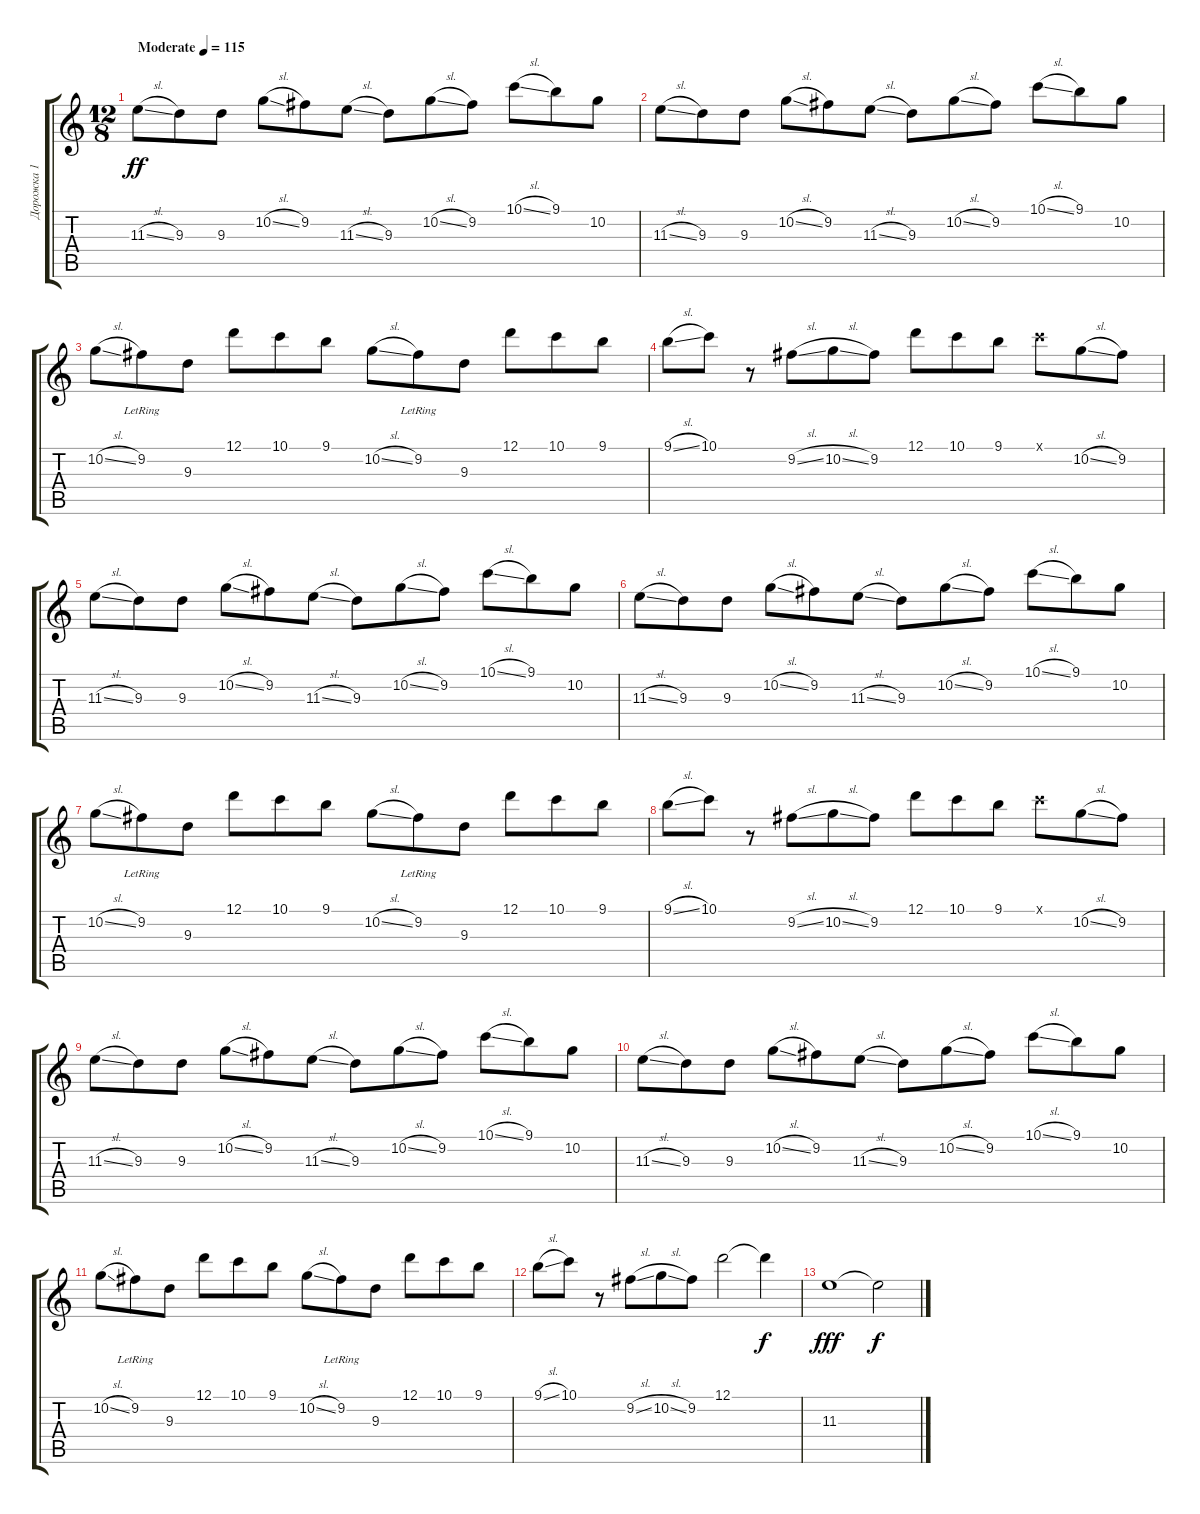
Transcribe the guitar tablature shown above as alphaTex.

\track ("Дорожка 1" "Дорожка 1") {instrument electricguitarclean}
\staff {score tabs}
\tuning (D4 A3 F3 C3 G2 C2) {hide}
\ts (12 8)
\tempo (115 "Moderate")
\clef g2
\ks c
11.3{sl}.8{dy ff instrument electricguitarclean} 9.3.8 9.3.8 10.2{sl}.8 9.2.8 11.3{sl}.8 9.3.8 10.2{sl}.8 9.2.8 10.1{sl}.8 9.1.8 10.2.8 |
11.3{sl}.8 9.3.8 9.3.8 10.2{sl}.8 9.2.8 11.3{sl}.8 9.3.8 10.2{sl}.8 9.2.8 10.1{sl}.8 9.1.8 10.2.8 |
10.2{sl}.8 9.2{lr}.8 9.3.8 12.1.8 10.1.8 9.1.8 10.2{sl}.8 9.2{lr}.8 9.3.8 12.1.8 10.1.8 9.1.8 |
9.1{sl}.8 10.1.8 r.8 9.2{sl}.8 10.2{sl}.8 9.2.8 12.1.8 10.1.8 9.1.8 10.1{x}.8 10.2{sl}.8 9.2.8 |
11.3{sl}.8 9.3.8 9.3.8 10.2{sl}.8 9.2.8 11.3{sl}.8 9.3.8 10.2{sl}.8 9.2.8 10.1{sl}.8 9.1.8 10.2.8 |
11.3{sl}.8 9.3.8 9.3.8 10.2{sl}.8 9.2.8 11.3{sl}.8 9.3.8 10.2{sl}.8 9.2.8 10.1{sl}.8 9.1.8 10.2.8 |
10.2{sl}.8 9.2{lr}.8 9.3.8 12.1.8 10.1.8 9.1.8 10.2{sl}.8 9.2{lr}.8 9.3.8 12.1.8 10.1.8 9.1.8 |
9.1{sl}.8 10.1.8 r.8 9.2{sl}.8 10.2{sl}.8 9.2.8 12.1.8 10.1.8 9.1.8 10.1{x}.8 10.2{sl}.8 9.2.8 |
11.3{sl}.8 9.3.8 9.3.8 10.2{sl}.8 9.2.8 11.3{sl}.8 9.3.8 10.2{sl}.8 9.2.8 10.1{sl}.8 9.1.8 10.2.8 |
11.3{sl}.8 9.3.8 9.3.8 10.2{sl}.8 9.2.8 11.3{sl}.8 9.3.8 10.2{sl}.8 9.2.8 10.1{sl}.8 9.1.8 10.2.8 |
10.2{sl}.8 9.2{lr}.8 9.3.8 12.1.8 10.1.8 9.1.8 10.2{sl}.8 9.2{lr}.8 9.3.8 12.1.8 10.1.8 9.1.8 |
9.1{sl}.8 10.1.8 r.8 9.2{sl}.8 10.2{sl}.8 9.2.8 12.1.2 12.1{t}.4{dy f} |
11.3.1{dy fff} 11.3{t}.2{dy f}
